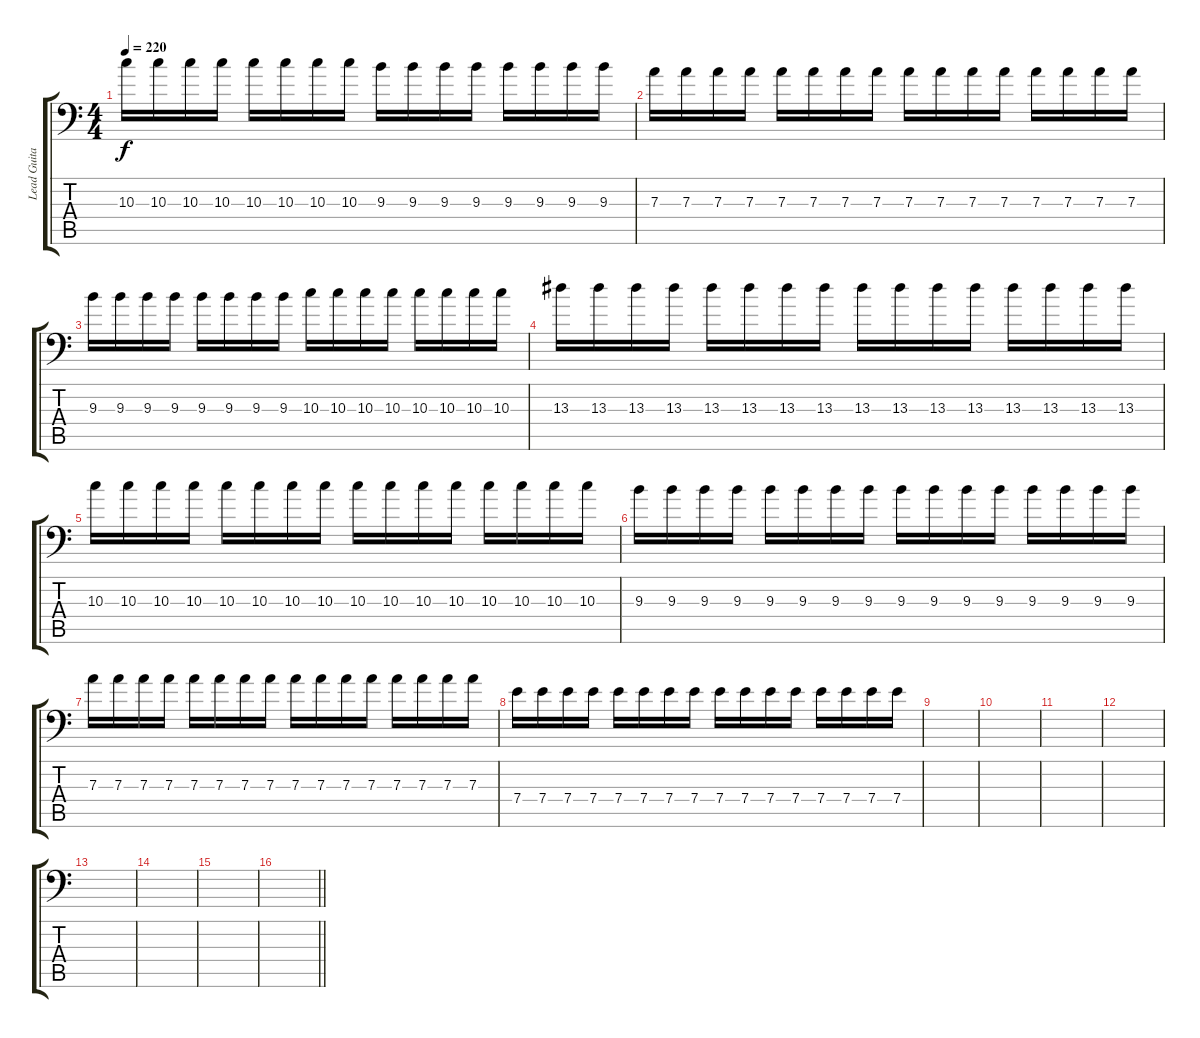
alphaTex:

\track ("Lead Guitar 2" "Lead Guita") {instrument overdrivenguitar}
\staff {score tabs}
\tuning (B3 Gb3 D3 A2 E2 A1) {hide}
\ts (4 4)
\tempo 220
\clef f4
\ks c
10.3.16{dy f} 10.3.16 10.3.16 10.3.16 10.3.16 10.3.16 10.3.16 10.3.16 9.3.16 9.3.16 9.3.16 9.3.16 9.3.16 9.3.16 9.3.16 9.3.16 |
7.3.16 7.3.16 7.3.16 7.3.16 7.3.16 7.3.16 7.3.16 7.3.16 7.3.16 7.3.16 7.3.16 7.3.16 7.3.16 7.3.16 7.3.16 7.3.16 |
9.3.16 9.3.16 9.3.16 9.3.16 9.3.16 9.3.16 9.3.16 9.3.16 10.3.16 10.3.16 10.3.16 10.3.16 10.3.16 10.3.16 10.3.16 10.3.16 |
13.3.16 13.3.16 13.3.16 13.3.16 13.3.16 13.3.16 13.3.16 13.3.16 13.3.16 13.3.16 13.3.16 13.3.16 13.3.16 13.3.16 13.3.16 13.3.16 |
10.3.16 10.3.16 10.3.16 10.3.16 10.3.16 10.3.16 10.3.16 10.3.16 10.3.16 10.3.16 10.3.16 10.3.16 10.3.16 10.3.16 10.3.16 10.3.16 |
9.3.16 9.3.16 9.3.16 9.3.16 9.3.16 9.3.16 9.3.16 9.3.16 9.3.16 9.3.16 9.3.16 9.3.16 9.3.16 9.3.16 9.3.16 9.3.16 |
7.3.16 7.3.16 7.3.16 7.3.16 7.3.16 7.3.16 7.3.16 7.3.16 7.3.16 7.3.16 7.3.16 7.3.16 7.3.16 7.3.16 7.3.16 7.3.16 |
7.4.16 7.4.16 7.4.16 7.4.16 7.4.16 7.4.16 7.4.16 7.4.16 7.4.16 7.4.16 7.4.16 7.4.16 7.4.16 7.4.16 7.4.16 7.4.16 |
|
|
|
|
|
|
|
\barLineRight lightlight
